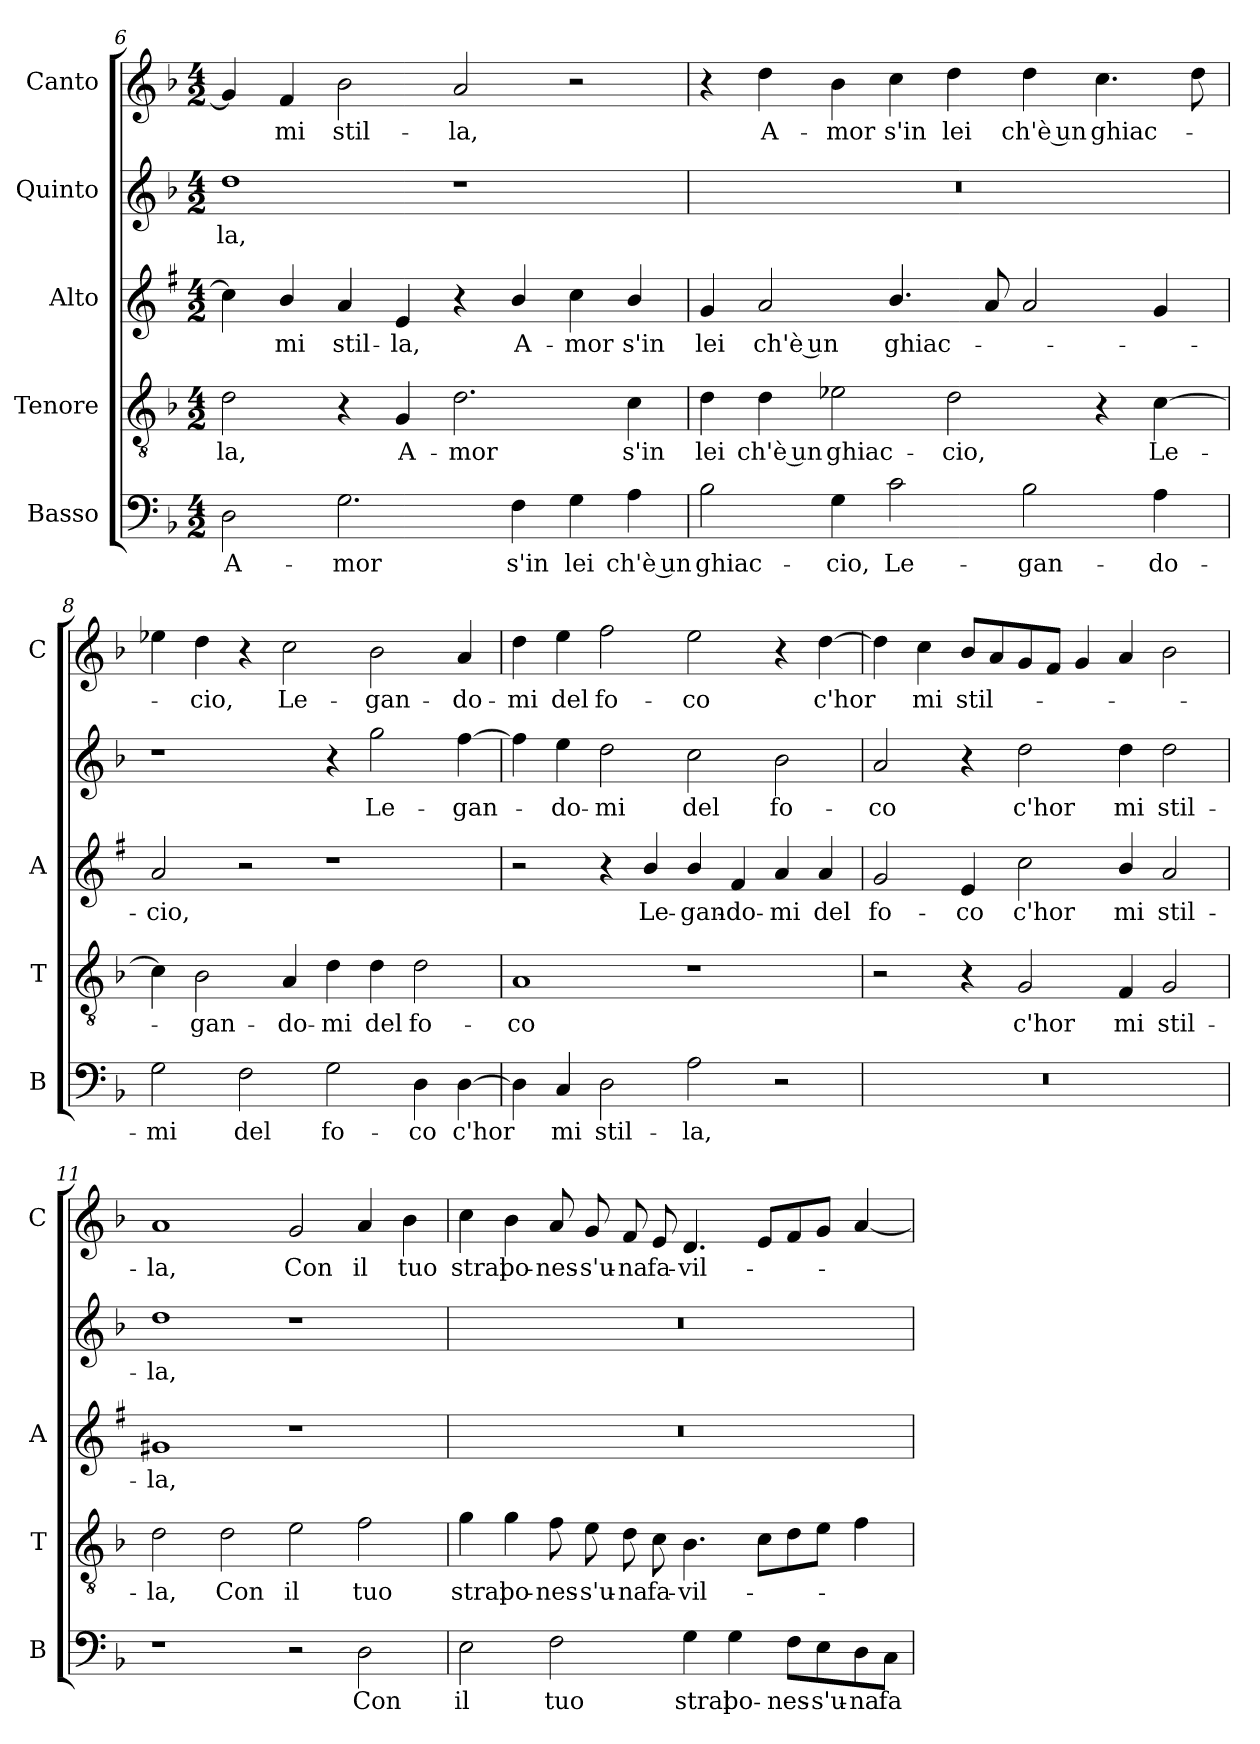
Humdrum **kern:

**kern	**text	**kern	**text	**kern	**text	**kern	**text	**kern	**text
*part5	*part5	*part4	*part4	*part3	*part3	*part2	*part2	*part1	*part1
*staff5	*staff5	*staff4	*staff4	*staff3	*staff3	*staff2	*staff2	*staff1	*staff1
*I"Basso	*	*I"Tenore	*	*I"Alto	*	*I"Quinto	*	*I"Canto	*
*I'B	*	*I'T	*	*I'A	*	*	*	*I'C	*
*clefF4	*	*clefGv2	*	*clefG2	*	*clefG2	*	*clefG2	*
*	*	*	*	*ITrd1c2	*	*	*	*	*
*k[b-]	*	*k[b-]	*	*k[b-]	*	*k[b-]	*	*k[b-]	*
*F:	*	*F:	*	*F:	*	*F:	*	*F:	*
*M4/2	*	*M4/2	*	*M4/2	*	*M4/2	*	*M4/2	*
=6	=6	=6	=6	=6	=6	=6	=6	=6	=6
!	!LO:LY:b	!	!LO:LY:b	!	!	!	!LO:LY:b	!	!
2D\	A-	2d\	-la,	4b-\]	.	1dd	-la,	4g/]	.
!	!	!	!	!	!LO:LY:b	!	!	!	!LO:LY:b
.	.	.	.	4a/	mi	.	.	4f/	mi
!	!LO:LY:b	!	!	!	!LO:LY:b	!	!	!	!LO:LY:b
2.G\	-mor	4r	.	4g/	stil-	.	.	2b-\	stil-
!	!	!	!LO:LY:b	!	!LO:LY:b	!	!	!	!
.	.	4G/	A-	4d/	-la,	.	.	.	.
!	!	!	!LO:LY:b	!	!	!	!	!	!LO:LY:b
.	.	2.d\	-mor	4r	.	1r	.	2a/	-la,
!	!LO:LY:b	!	!	!	!LO:LY:b	!	!	!	!
4F\	s'in	.	.	4a/	A-	.	.	.	.
!	!LO:LY:b	!	!	!	!LO:LY:b	!	!	!	!
4G\	lei	.	.	4b-\	-mor	.	.	2r	.
!	!LO:LY:b	!	!LO:LY:b	!	!LO:LY:b	!	!	!	!
4A\	ch'è un	4c\	s'in	4a/	s'in	.	.	.	.
!!LO:LB:g=z
=7	=7	=7	=7	=7	=7	=7	=7	=7	=7
!	!LO:LY:b	!	!LO:LY:b	!	!LO:LY:b	!	!	!	!
2B-\	ghiac-	4d\	lei	4f/	lei	0r	.	4r	.
!	!	!	!LO:LY:b	!	!LO:LY:b	!	!	!	!LO:LY:b
.	.	4d\	ch'è un	2g/	ch'è un	.	.	4dd\	A-
!	!LO:LY:b	!	!LO:LY:b	!	!	!	!	!	!LO:LY:b
4G\	-cio,	2e-X\	ghiac-	.	.	.	.	4b-\	-mor
!	!LO:LY:b	!	!	!	!LO:LY:b	!	!	!	!LO:LY:b
2c\	Le-	.	.	4.a/	ghiac-	.	.	4cc\	s'in
!	!	!	!LO:LY:b	!	!	!	!	!	!LO:LY:b
.	.	2d\	-cio,	.	.	.	.	4dd\	lei
.	.	.	.	8g/	.	.	.	.	.
!	!LO:LY:b	!	!	!	!	!	!	!	!LO:LY:b
2B-\	-gan-	.	.	2g/	.	.	.	4dd\	ch'è un
!	!	!	!	!	!	!	!	!	!LO:LY:b
.	.	4r	.	.	.	.	.	4.cc\	ghiac-
!	!LO:LY:b	!	!LO:LY:b	!	!	!	!	!	!
4A\	-do-	[4c\	Le-	4f/	.	.	.	.	.
.	.	.	.	.	.	.	.	8dd\	.
=8	=8	=8	=8	=8	=8	=8	=8	=8	=8
!	!LO:LY:b	!	!	!	!LO:LY:b	!	!	!	!
2G\	-mi	4c\]	.	2g/	-cio,	1r	.	4ee-X\	.
!	!	!	!LO:LY:b	!	!	!	!	!	!LO:LY:b
.	.	2B-\	-gan-	.	.	.	.	4dd\	-cio,
!	!LO:LY:b	!	!	!	!	!	!	!	!
2F\	del	.	.	2r	.	.	.	4r	.
!	!	!	!LO:LY:b	!	!	!	!	!	!LO:LY:b
.	.	4A/	-do-	.	.	.	.	2cc\	Le-
!	!LO:LY:b	!	!LO:LY:b	!	!	!	!	!	!
2G\	fo-	4d\	-mi	1r	.	4r	.	.	.
!	!	!	!LO:LY:b	!	!	!	!LO:LY:b	!	!LO:LY:b
.	.	4d\	del	.	.	2gg\	Le-	2b-\	-gan-
!	!LO:LY:b	!	!LO:LY:b	!	!	!	!	!	!
4D\	-co	2d\	fo-	.	.	.	.	.	.
!	!LO:LY:b	!	!	!	!	!	!LO:LY:b	!	!LO:LY:b
[4D\	c'hor	.	.	.	.	[4ff\	-gan-	4a/	-do-
=9	=9	=9	=9	=9	=9	=9	=9	=9	=9
!	!	!	!LO:LY:b	!	!	!	!	!	!LO:LY:b
4D\]	.	1A	-co	2r	.	4ff\]	.	4dd\	-mi
!	!LO:LY:b	!	!	!	!	!	!LO:LY:b	!	!LO:LY:b
4C/	mi	.	.	.	.	4ee\	-do-	4ee\	del
!	!LO:LY:b	!	!	!	!	!	!LO:LY:b	!	!LO:LY:b
2D\	stil-	.	.	4r	.	2dd\	-mi	2ff\	fo-
!	!	!	!	!	!LO:LY:b	!	!	!	!
.	.	.	.	4a/	Le-	.	.	.	.
!	!LO:LY:b	!	!	!	!LO:LY:b	!	!LO:LY:b	!	!LO:LY:b
2A\	-la,	1r	.	4a/	-gan-	2cc\	del	2ee\	-co
!	!	!	!	!	!LO:LY:b	!	!	!	!
.	.	.	.	4e/	-do-	.	.	.	.
!	!	!	!	!	!LO:LY:b	!	!LO:LY:b	!	!
2r	.	.	.	4g/	-mi	2b-\	fo-	4r	.
!	!	!	!	!	!LO:LY:b	!	!	!	!LO:LY:b
.	.	.	.	4g/	del	.	.	[4dd\	c'hor
!!LO:PB:g=z
=10	=10	=10	=10	=10	=10	=10	=10	=10	=10
!	!	!	!	!	!LO:LY:b	!	!LO:LY:b	!	!
0r	.	2r	.	2f/	fo-	2a/	-co	4dd\]	.
!	!	!	!	!	!	!	!	!	!LO:LY:b
.	.	.	.	.	.	.	.	4cc\	mi
!	!	!	!	!	!LO:LY:b	!	!	!	!LO:LY:b
.	.	4r	.	4d/	-co	4r	.	8b-/L	stil-
.	.	.	.	.	.	.	.	8a/	.
!	!	!	!LO:LY:b	!	!LO:LY:b	!	!LO:LY:b	!	!
.	.	2G/	c'hor	2b-\	c'hor	2dd\	c'hor	8g/	.
.	.	.	.	.	.	.	.	8f/J	.
.	.	.	.	.	.	.	.	4g/	.
!	!	!	!LO:LY:b	!	!LO:LY:b	!	!LO:LY:b	!	!
.	.	4F/	mi	4a/	mi	4dd\	mi	4a/	.
!	!	!	!LO:LY:b	!	!LO:LY:b	!	!LO:LY:b	!	!
.	.	2G/	stil-	2g/	stil-	2dd\	stil-	2b-\	.
=11	=11	=11	=11	=11	=11	=11	=11	=11	=11
!	!	!	!LO:LY:b	!	!LO:LY:b	!	!LO:LY:b	!	!LO:LY:b
1r	.	2d\	-la,	1f#X	-la,	1dd	-la,	1a	-la,
!	!	!	!LO:LY:b	!	!	!	!	!	!
.	.	2d\	Con	.	.	.	.	.	.
!	!	!	!LO:LY:b	!	!	!	!	!	!LO:LY:b
2r	.	2e\	il	1r	.	1r	.	2g/	Con
!	!LO:LY:b	!	!LO:LY:b	!	!	!	!	!	!LO:LY:b
2D\	Con	2f\	tuo	.	.	.	.	4a/	il
!	!	!	!	!	!	!	!	!	!LO:LY:b
.	.	.	.	.	.	.	.	4b-\	tuo
=12	=12	=12	=12	=12	=12	=12	=12	=12	=12
!	!LO:LY:b	!	!LO:LY:b	!	!	!	!	!	!LO:LY:b
2E\	il	4g\	stral	0r	.	0r	.	4cc\	stral
!	!	!	!LO:LY:b	!	!	!	!	!	!LO:LY:b
.	.	4g\	po-	.	.	.	.	4b-\	po-
!	!LO:LY:b	!	!LO:LY:b	!	!	!	!	!	!LO:LY:b
2F\	tuo	8f\	-nes-	.	.	.	.	8a/	-nes-
!	!	!	!LO:LY:b	!	!	!	!	!	!LO:LY:b
.	.	8e\	-s'u-	.	.	.	.	8g/	-s'u-
!	!	!	!LO:LY:b	!	!	!	!	!	!LO:LY:b
.	.	8d\	-na	.	.	.	.	8f/	-na
!	!	!	!LO:LY:b	!	!	!	!	!	!LO:LY:b
.	.	8c\	fa-	.	.	.	.	8e/	fa-
!	!LO:LY:b	!	!LO:LY:b	!	!	!	!	!	!LO:LY:b
4G\	stral	4.B-\	-vil-	.	.	.	.	4.d/	-vil-
!	!LO:LY:b	!	!	!	!	!	!	!	!
4G\	po-	.	.	.	.	.	.	.	.
.	.	8c\L	.	.	.	.	.	8e/L	.
!	!LO:LY:b	!	!	!	!	!	!	!	!
8F\L	-nes-	8d\	.	.	.	.	.	8f/	.
!	!LO:LY:b	!	!	!	!	!	!	!	!
8E\	-s'u-	8e\J	.	.	.	.	.	8g/J	.
!	!LO:LY:b	!	!	!	!	!	!	!	!
8D\	-na	4f\	.	.	.	.	.	[4a/	.
!	!LO:LY:b	!	!	!	!	!	!	!	!
8C\J	fa-	.	.	.	.	.	.	.	.
=	=	=	=	=	=	=	=	=	=
*-	*-	*-	*-	*-	*-	*-	*-	*-	*-
